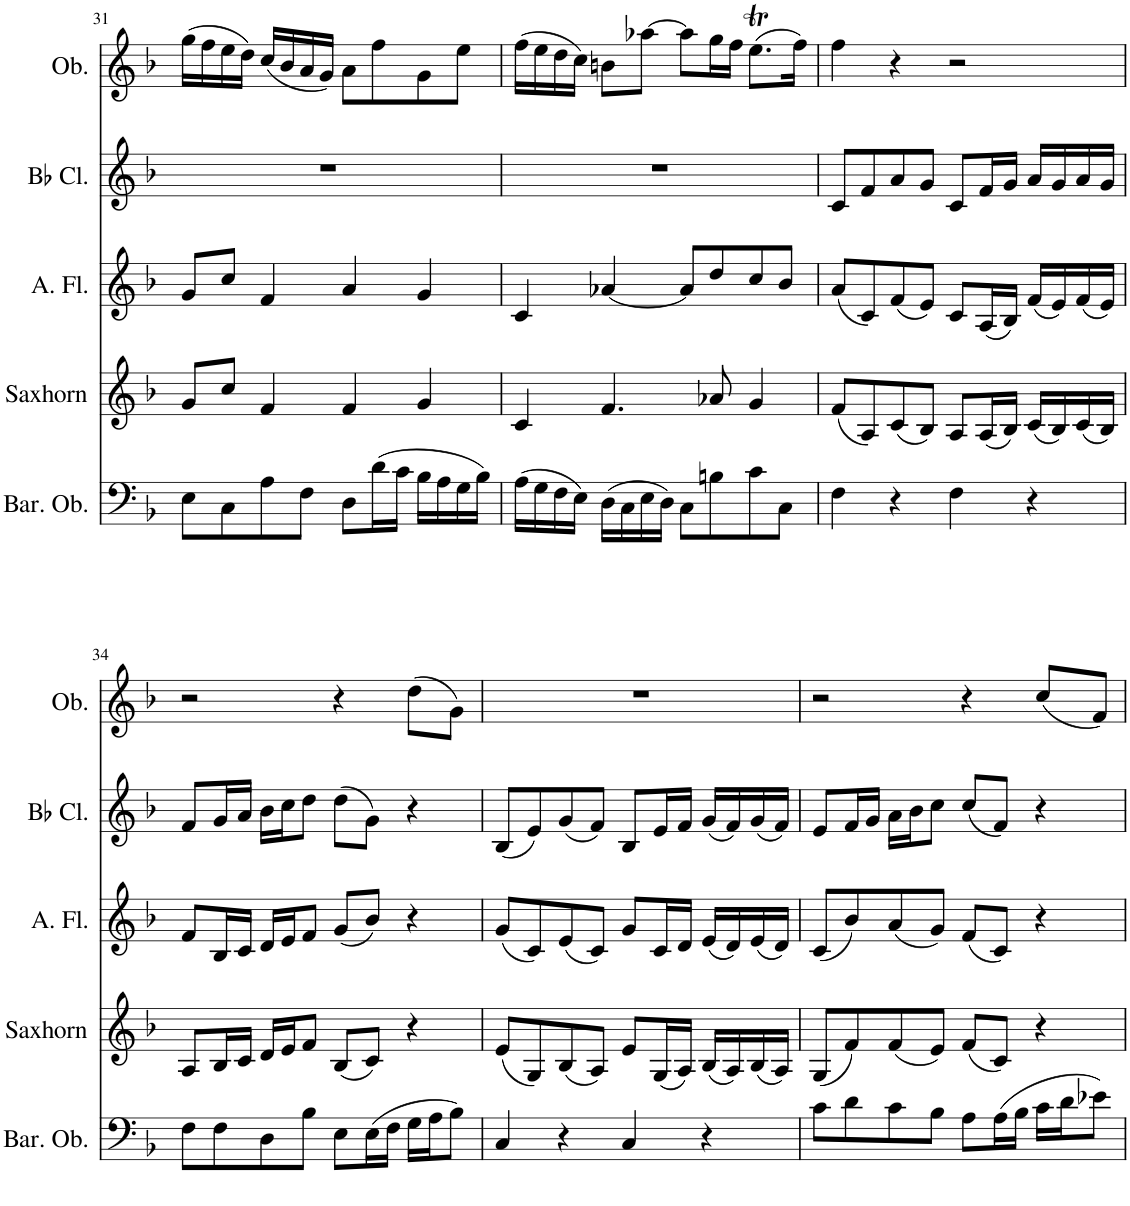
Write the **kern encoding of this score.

**kern	**kern	**kern	**kern	**kern
*part5	*part4	*part3	*part2	*part1
*staff5	*staff4	*staff3	*staff2	*staff1
*I"Baritone Oboe	*I"Saxhorn	*I"Alto Flute	*I"Bb Clarinet	*I"Oboe
*I'Bar. Ob.	*I'Saxhorn	*I'A. Fl.	*I'Bb Cl.	*I'Ob.
!!LO:PB:g=z
*clefF4	*clefG2	*clefG2	*clefG2	*clefG2
*	*ITrd4c7	*	*ITrd1c2	*
*k[b-]	*k[b-]	*k[b-]	*k[b-]	*k[b-]
*M4/4	*M4/4	*M4/4	*M4/4	*M4/4
*met(c)	*met(c)	*met(c)	*met(c)	*met(c)
=31	=31	=31	=31	=31
8E\L	8g/L	8g/L	1r	(16gg\LL
.	.	.	.	16ff\
8C\	8cc/J	8cc/J	.	16ee\
.	.	.	.	16dd\JJ)
8A\	4f/	4f/	.	(16cc/LL
.	.	.	.	16b-/
8F\J	.	.	.	16a/
.	.	.	.	16g/JJ)
8D\L	4f/	4a/	.	8a\L
(16d\L	.	.	.	8ff\
16c\JJ	.	.	.	.
16B-\LL	4g/	4g/	.	8g\
16A\	.	.	.	.
16G\	.	.	.	8ee\J
16B-\JJ)	.	.	.	.
=32	=32	=32	=32	=32
(16A\LL	4c/	4c/	1r	(16ff\LL
16G\	.	.	.	16ee\
16F\	.	.	.	16dd\
16E\JJ)	.	.	.	16cc\JJ)
(16D\LL	4.f/	[4a-X/	.	8bn\L
16C\	.	.	.	.
16E\	.	.	.	[8aa-X\J
16D\JJ)	.	.	.	.
8C\L	.	8a-/L]	.	8aa-\L]
8Bn\	8a-X/	8dd/	.	16gg\L
.	.	.	.	16ff\JJ
8c\	4g/	8cc/	.	(8.eet\L
8C\J	.	8b-/J	.	.
.	.	.	.	16ff\Jk)
=33	=33	=33	=33	=33
4F\	(8f/L	(8a/L	8c/L	4ff\
.	8A/)	8c/)	8f/	.
4r	(8c/	(8f/	8a/	4r
.	8B-/J)	8e/J)	8g/J	.
4F\	8A/L	8c/L	8c/L	2r
.	(16A/L	(16A/L	16f/L	.
.	16B-/JJ)	16B-/JJ)	16g/JJ	.
4r	(16c/LL	(16f/LL	16a/LL	.
.	16B-/)	16e/)	16g/	.
.	(16c/	(16f/	16a/	.
.	16B-/JJ)	16e/JJ)	16g/JJ	.
!!LO:LB:g=z
=34	=34	=34	=34	=34
8F\L	8A/L	8f/L	8f/L	2r
8F\	16B-/L	16B-/L	16g/L	.
.	16c/JJ	16c/JJ	16a/JJ	.
8D\	16d/LL	16d/LL	16b-\LL	.
.	16e/J	16e/J	16cc\J	.
8B-\J	8f/J	8f/J	8dd\J	.
8E\L	(8B-/L	(8g/L	(8dd\L	4r
(16E\L	8c/J)	8b-/J)	8g\J)	.
16F\JJ	.	.	.	.
16G\LL	4r	4r	4r	(8dd\L
16A\J	.	.	.	.
8B-\J)	.	.	.	8g\J)
=35	=35	=35	=35	=35
4C/	(8e/L	(8g/L	(8B-/L	1r
.	8G/)	8c/)	8e/)	.
4r	(8B-/	(8e/	(8g/	.
.	8A/J)	8c/J)	8f/J)	.
4C/	8e/L	8g/L	8B-/L	.
.	(16G/L	16c/L	16e/L	.
.	16A/JJ)	16d/JJ	16f/JJ	.
4r	(16B-/LL	(16e/LL	(16g/LL	.
.	16A/)	16d/)	16f/)	.
.	(16B-/	(16e/	(16g/	.
.	16A/JJ)	16d/JJ)	16f/JJ)	.
=36	=36	=36	=36	=36
8c\L	(8G/L	(8c/L	8e/L	2r
8d\	8f/)	8b-/)	16f/L	.
.	.	.	16g/JJ	.
8c\	(8f/	(8a/	16a\LL	.
.	.	.	16b-\J	.
8B-\J	8e/J)	8g/J)	8cc\J	.
8A\L	(8f/L	(8f/L	(8cc/L	4r
(16A\L	8c/J)	8c/J)	8f/J)	.
16B-\JJ	.	.	.	.
16c\LL	4r	4r	4r	(8cc/L
16d\J	.	.	.	.
8e-X\J)	.	.	.	8f/J)
=	=	=	=	=
*-	*-	*-	*-	*-
